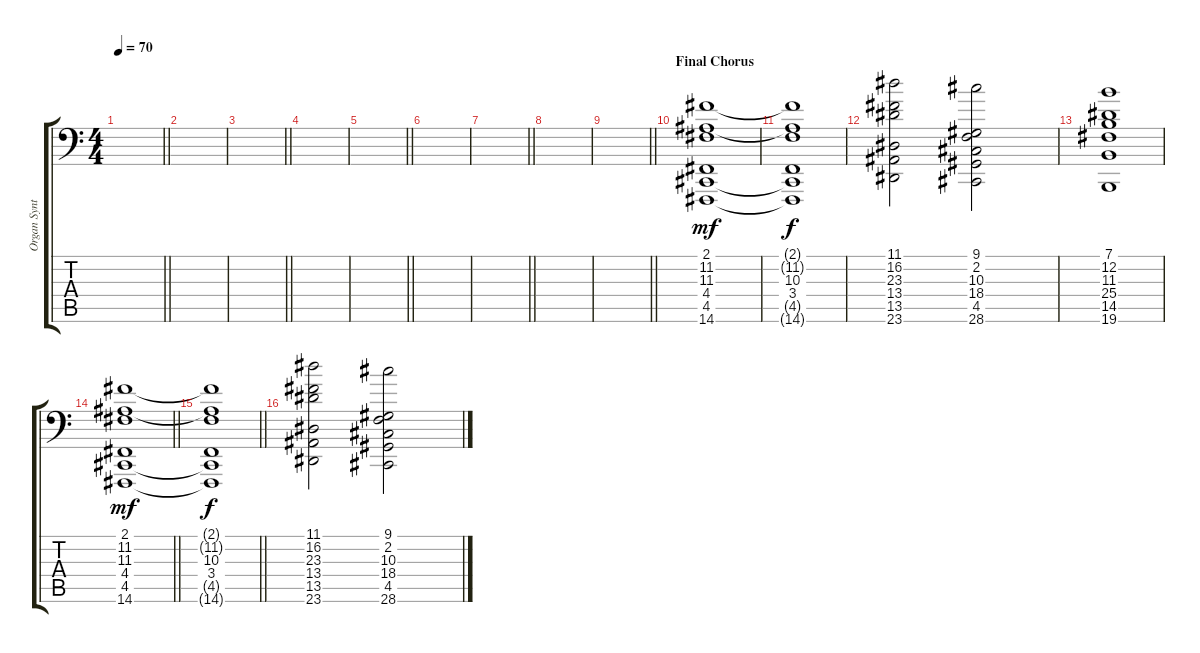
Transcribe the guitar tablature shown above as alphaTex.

\track ("Organ Synth." "Organ Synt") {instrument churchorgan}
\staff {score tabs}
\tuning (E4 B2 G2 D2 A1 E0) {hide}
\ts (4 4)
\tempo 70
\clef f4
\barLineRight lightlight
\ks c
|
|
\barLineRight lightlight
|
|
\barLineRight lightlight
|
|
\barLineRight lightlight
|
|
\barLineRight lightlight
|
\section ("" "Final Chorus")
(2.1 11.2 11.3 4.4 4.5 14.6).1{dy mf} |
(2.1{t} 11.2{t} 10.3 3.4 4.5{t} 14.6{t}).1{dy f} |
(11.1 16.2 23.3 13.4 13.5 23.6).2 (9.1 2.2 10.3 18.4 4.5 28.6).2 |
(7.1 12.2 11.3 25.4 14.5 19.6).1 |
\barLineRight lightlight
(2.1 11.2 11.3 4.4 4.5 14.6).1{dy mf} |
\barLineRight lightlight
(2.1{t} 11.2{t} 10.3 3.4 4.5{t} 14.6{t}).1{dy f} |
(11.1 16.2 23.3 13.4 13.5 23.6).2 (9.1 2.2 10.3 18.4 4.5 28.6).2
